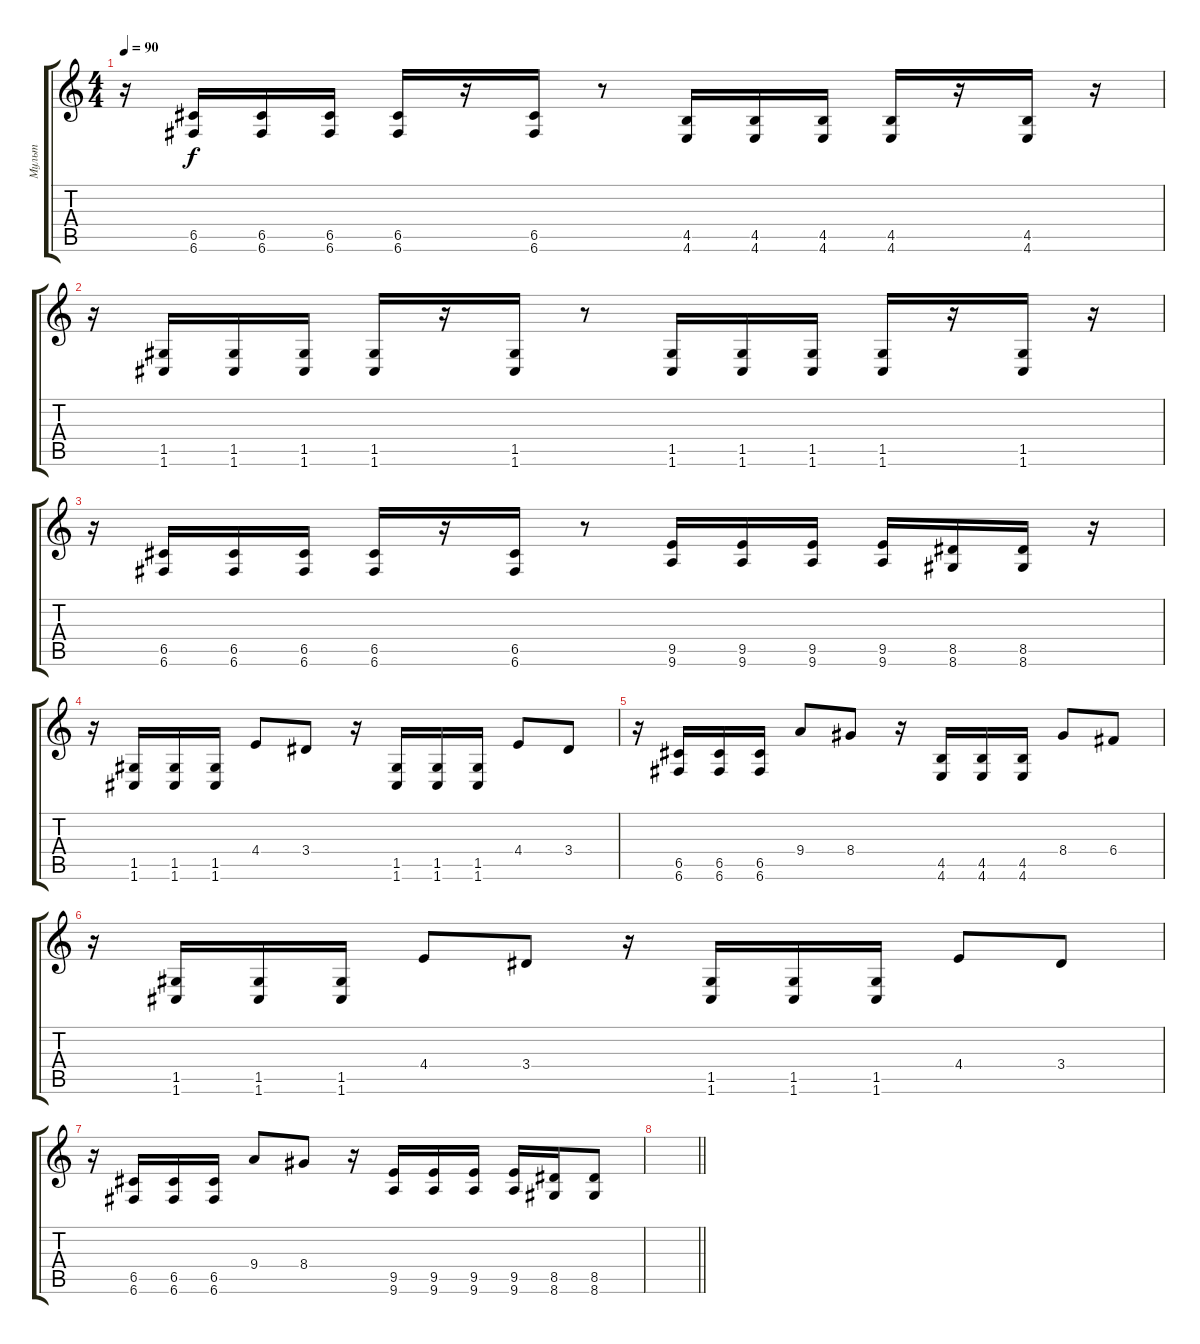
\track ("Мульт" "Мульт") {instrument distortionguitar}
\staff {score tabs}
\tuning (D4 A3 F3 C3 G2 C2) {hide}
\ts (4 4)
\tempo 90
\clef g2
\ks c
r.16{dy f} (6.5 6.6).16 (6.5 6.6).16 (6.5 6.6).16 (6.5 6.6).16 r.16 (6.5 6.6).16 r.8 (4.5 4.6).16 (4.5 4.6).16 (4.5 4.6).16 (4.5 4.6).16 r.16 (4.5 4.6).16 r.16 |
r.16 (1.5 1.6).16 (1.5 1.6).16 (1.5 1.6).16 (1.5 1.6).16 r.16 (1.5 1.6).16 r.8 (1.5 1.6).16 (1.5 1.6).16 (1.5 1.6).16 (1.5 1.6).16 r.16 (1.5 1.6).16 r.16 |
r.16 (6.5 6.6).16 (6.5 6.6).16 (6.5 6.6).16 (6.5 6.6).16 r.16 (6.5 6.6).16 r.8 (9.5 9.6).16 (9.5 9.6).16 (9.5 9.6).16 (9.5 9.6).16 (8.5 8.6).16 (8.5 8.6).16 r.16 |
r.16 (1.5 1.6).16 (1.5 1.6).16 (1.5 1.6).16 4.4.8 3.4.8 r.16 (1.5 1.6).16 (1.5 1.6).16 (1.5 1.6).16 4.4.8 3.4.8 |
r.16 (6.5 6.6).16 (6.5 6.6).16 (6.5 6.6).16 9.4.8 8.4.8 r.16 (4.5 4.6).16 (4.5 4.6).16 (4.5 4.6).16 8.4.8 6.4.8 |
r.16 (1.5 1.6).16 (1.5 1.6).16 (1.5 1.6).16 4.4.8 3.4.8 r.16 (1.5 1.6).16 (1.5 1.6).16 (1.5 1.6).16 4.4.8 3.4.8 |
r.16 (6.5 6.6).16 (6.5 6.6).16 (6.5 6.6).16 9.4.8 8.4.8 r.16 (9.5 9.6).16 (9.5 9.6).16 (9.5 9.6).16 (9.5 9.6).16 (8.5 8.6).16 (8.5 8.6).8 |
\barLineRight lightlight
